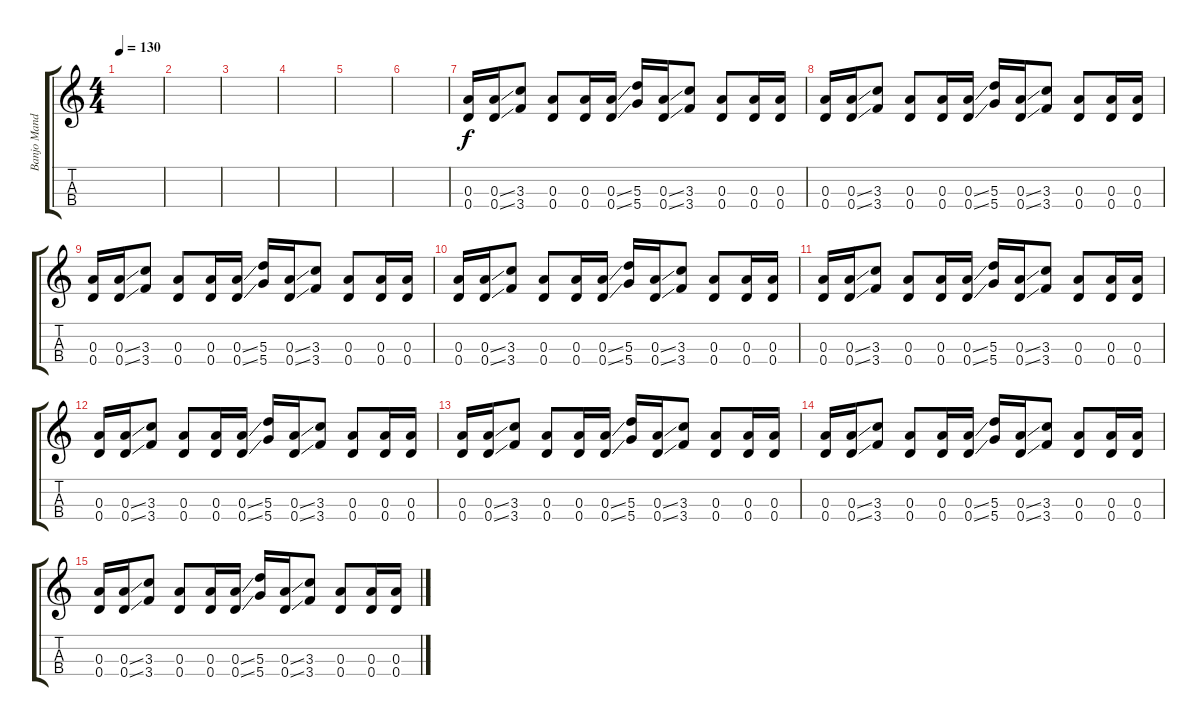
\track ("Banjo Mandolin" "Banjo Mand") {instrument banjo}
\staff {score tabs}
\tuning (G4 D4 A3 D3) {hide}
\displaytranspose 12
\ts (4 4)
\tempo 130
\clef g2
\ks c
|
|
|
|
|
|
(0.3 0.4).16 (0.3{ss} 0.4{ss}).16 (3.3 3.4).8 (0.3 0.4).8 (0.3 0.4).16 (0.3{ss} 0.4{ss}).16 (5.3 5.4).16 (0.3{ss} 0.4{ss}).16 (3.3 3.4).8 (0.3 0.4).8 (0.3 0.4).16 (0.3 0.4).16 |
(0.3 0.4).16 (0.3{ss} 0.4{ss}).16 (3.3 3.4).8 (0.3 0.4).8 (0.3 0.4).16 (0.3{ss} 0.4{ss}).16 (5.3 5.4).16 (0.3{ss} 0.4{ss}).16 (3.3 3.4).8 (0.3 0.4).8 (0.3 0.4).16 (0.3 0.4).16 |
(0.3 0.4).16 (0.3{ss} 0.4{ss}).16 (3.3 3.4).8 (0.3 0.4).8 (0.3 0.4).16 (0.3{ss} 0.4{ss}).16 (5.3 5.4).16 (0.3{ss} 0.4{ss}).16 (3.3 3.4).8 (0.3 0.4).8 (0.3 0.4).16 (0.3 0.4).16 |
(0.3 0.4).16 (0.3{ss} 0.4{ss}).16 (3.3 3.4).8 (0.3 0.4).8 (0.3 0.4).16 (0.3{ss} 0.4{ss}).16 (5.3 5.4).16 (0.3{ss} 0.4{ss}).16 (3.3 3.4).8 (0.3 0.4).8 (0.3 0.4).16 (0.3 0.4).16 |
(0.3 0.4).16 (0.3{ss} 0.4{ss}).16 (3.3 3.4).8 (0.3 0.4).8 (0.3 0.4).16 (0.3{ss} 0.4{ss}).16 (5.3 5.4).16 (0.3{ss} 0.4{ss}).16 (3.3 3.4).8 (0.3 0.4).8 (0.3 0.4).16 (0.3 0.4).16 |
(0.3 0.4).16 (0.3{ss} 0.4{ss}).16 (3.3 3.4).8 (0.3 0.4).8 (0.3 0.4).16 (0.3{ss} 0.4{ss}).16 (5.3 5.4).16 (0.3{ss} 0.4{ss}).16 (3.3 3.4).8 (0.3 0.4).8 (0.3 0.4).16 (0.3 0.4).16 |
(0.3 0.4).16 (0.3{ss} 0.4{ss}).16 (3.3 3.4).8 (0.3 0.4).8 (0.3 0.4).16 (0.3{ss} 0.4{ss}).16 (5.3 5.4).16 (0.3{ss} 0.4{ss}).16 (3.3 3.4).8 (0.3 0.4).8 (0.3 0.4).16 (0.3 0.4).16 |
(0.3 0.4).16 (0.3{ss} 0.4{ss}).16 (3.3 3.4).8 (0.3 0.4).8 (0.3 0.4).16 (0.3{ss} 0.4{ss}).16 (5.3 5.4).16 (0.3{ss} 0.4{ss}).16 (3.3 3.4).8 (0.3 0.4).8 (0.3 0.4).16 (0.3 0.4).16 |
(0.3 0.4).16 (0.3{ss} 0.4{ss}).16 (3.3 3.4).8 (0.3 0.4).8 (0.3 0.4).16 (0.3{ss} 0.4{ss}).16 (5.3 5.4).16 (0.3{ss} 0.4{ss}).16 (3.3 3.4).8 (0.3 0.4).8 (0.3 0.4).16 (0.3 0.4).16
